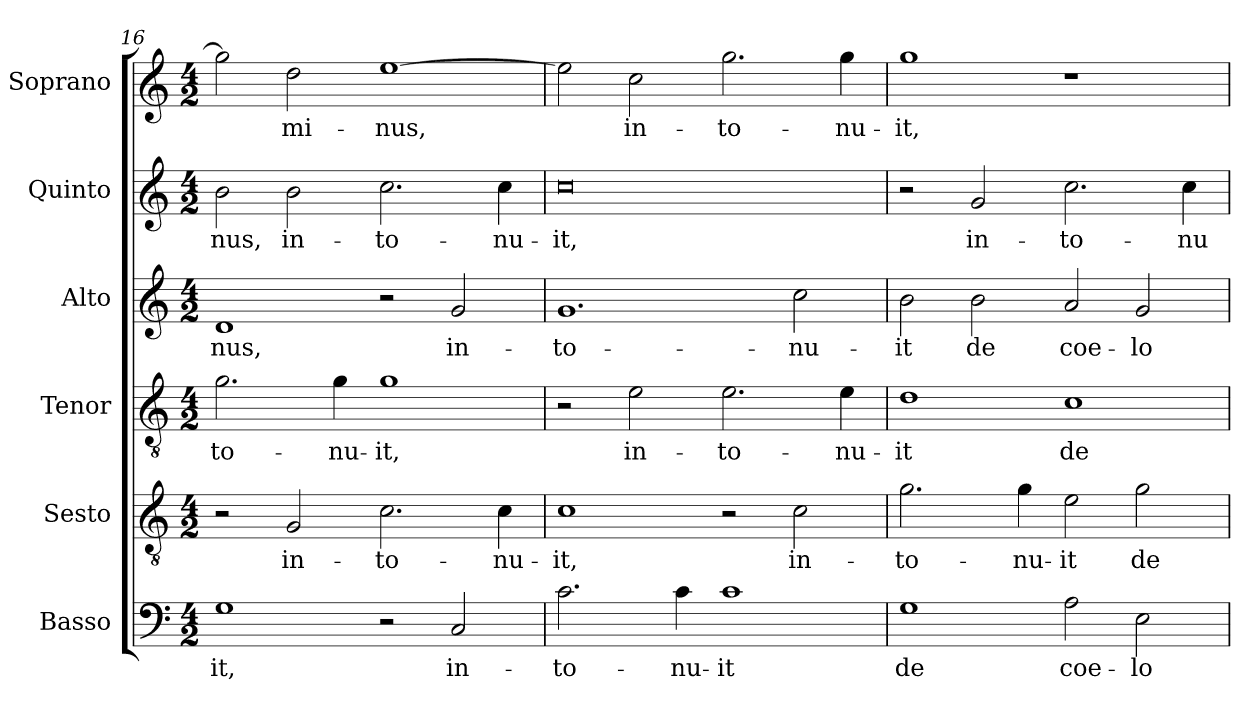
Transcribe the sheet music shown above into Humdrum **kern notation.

**kern	**text	**kern	**text	**kern	**text	**kern	**text	**kern	**text	**kern	**text
*part6	*part6	*part5	*part5	*part4	*part4	*part3	*part3	*part2	*part2	*part1	*part1
*staff6	*staff6	*staff5	*staff5	*staff4	*staff4	*staff3	*staff3	*staff2	*staff2	*staff1	*staff1
*I"Basso	*	*I"Sesto	*	*I"Tenor	*	*I"Alto	*	*I"Quinto	*	*I"Soprano	*
*I'B.	*	*I'Ss.	*	*I'T.	*	*I'A.	*	*I'Q.	*	*I'S.	*
!!LO:PB:g=z
*clefF4	*	*clefGv2	*	*clefGv2	*	*clefG2	*	*clefG2	*	*clefG2	*
*	*	*ITrd7c12	*	*ITrd7c12	*	*	*	*	*	*	*
*k[]	*	*k[]	*	*k[]	*	*k[]	*	*k[]	*	*k[]	*
*C:	*	*C:	*	*C:	*	*C:	*	*C:	*	*C:	*
*M4/2	*	*M4/2	*	*M4/2	*	*M4/2	*	*M4/2	*	*M4/2	*
=16	=16	=16	=16	=16	=16	=16	=16	=16	=16	=16	=16
!	!LO:LY:b:color=#000000	!	!	!	!	!	!	!	!	!	!
!	!	!	!	!	!LO:LY:b:color=#000000	!	!	!	!	!	!
!	!	!	!	!	!	!	!LO:LY:b:color=#000000	!	!	!	!
!	!	!	!	!	!	!	!	!	!LO:LY:b:color=#000000	!	!
1Gi	-it,	2r	.	2.Gi\	-to-	1di	-nus,	2bi\	-nus,	2ggi\]	.
!	!	!	!LO:LY:b:color=#000000	!	!	!	!	!	!	!	!
!	!	!	!	!	!	!	!	!	!LO:LY:b:color=#000000	!	!
!	!	!	!	!	!	!	!	!	!	!	!LO:LY:b:color=#000000
.	.	2GGi/	in-	.	.	.	.	2bi\	in-	2ddi\	-mi-
!	!	!	!	!	!LO:LY:b:color=#000000	!	!	!	!	!	!
.	.	.	.	4Gi\	-nu-	.	.	.	.	.	.
!	!	!	!LO:LY:b:color=#000000	!	!	!	!	!	!	!	!
!	!	!	!	!	!LO:LY:b:color=#000000	!	!	!	!	!	!
!	!	!	!	!	!	!	!	!	!LO:LY:b:color=#000000	!	!
!	!	!	!	!	!	!	!	!	!	!	!LO:LY:b:color=#000000
2r	.	2.Ci\	-to-	1Gi	-it,	2r	.	2.cci\	-to-	[1eei	-nus,
!	!LO:LY:b:color=#000000	!	!	!	!	!	!	!	!	!	!
!	!	!	!	!	!	!	!LO:LY:b:color=#000000	!	!	!	!
2Ci/	in-	.	.	.	.	2gi/	in-	.	.	.	.
!	!	!	!LO:LY:b:color=#000000	!	!	!	!	!	!	!	!
!	!	!	!	!	!	!	!	!	!LO:LY:b:color=#000000	!	!
.	.	4Ci\	-nu-	.	.	.	.	4cci\	-nu-	.	.
=17	=17	=17	=17	=17	=17	=17	=17	=17	=17	=17	=17
!	!LO:LY:b:color=#000000	!	!	!	!	!	!	!	!	!	!
!	!	!	!LO:LY:b:color=#000000	!	!	!	!	!	!	!	!
!	!	!	!	!	!	!	!LO:LY:b:color=#000000	!	!	!	!
!	!	!	!	!	!	!	!	!	!LO:LY:b:color=#000000	!	!
2.ci\	-to-	1Ci	-it,	2r	.	1.gi	-to-	0cci	-it,	2eei\]	.
!	!	!	!	!	!LO:LY:b:color=#000000	!	!	!	!	!	!
!	!	!	!	!	!	!	!	!	!	!	!LO:LY:b:color=#000000
.	.	.	.	2Ei\	in-	.	.	.	.	2cci\	in-
!	!LO:LY:b:color=#000000	!	!	!	!	!	!	!	!	!	!
4ci\	-nu-	.	.	.	.	.	.	.	.	.	.
!	!LO:LY:b:color=#000000	!	!	!	!	!	!	!	!	!	!
!	!	!	!	!	!LO:LY:b:color=#000000	!	!	!	!	!	!
!	!	!	!	!	!	!	!	!	!	!	!LO:LY:b:color=#000000
1ci	-it	2r	.	2.Ei\	-to-	.	.	.	.	2.ggi\	-to-
!	!	!	!LO:LY:b:color=#000000	!	!	!	!	!	!	!	!
!	!	!	!	!	!	!	!LO:LY:b:color=#000000	!	!	!	!
.	.	2Ci\	in-	.	.	2cci\	-nu-	.	.	.	.
!	!	!	!	!	!LO:LY:b:color=#000000	!	!	!	!	!	!
!	!	!	!	!	!	!	!	!	!	!	!LO:LY:b:color=#000000
.	.	.	.	4Ei\	-nu-	.	.	.	.	4ggi\	-nu-
=18	=18	=18	=18	=18	=18	=18	=18	=18	=18	=18	=18
!	!LO:LY:b:color=#000000	!	!	!	!	!	!	!	!	!	!
!	!	!	!LO:LY:b:color=#000000	!	!	!	!	!	!	!	!
!	!	!	!	!	!LO:LY:b:color=#000000	!	!	!	!	!	!
!	!	!	!	!	!	!	!LO:LY:b:color=#000000	!	!	!	!
!	!	!	!	!	!	!	!	!	!	!	!LO:LY:b:color=#000000
1Gi	de	2.Gi\	-to-	1Di	-it	2bi\	-it	2r	.	1ggi	-it,
!	!	!	!	!	!	!	!LO:LY:b:color=#000000	!	!	!	!
!	!	!	!	!	!	!	!	!	!LO:LY:b:color=#000000	!	!
.	.	.	.	.	.	2bi\	de	2gi/	in-	.	.
!	!	!	!LO:LY:b:color=#000000	!	!	!	!	!	!	!	!
.	.	4Gi\	-nu-	.	.	.	.	.	.	.	.
!	!LO:LY:b:color=#000000	!	!	!	!	!	!	!	!	!	!
!	!	!	!LO:LY:b:color=#000000	!	!	!	!	!	!	!	!
!	!	!	!	!	!LO:LY:b:color=#000000	!	!	!	!	!	!
!	!	!	!	!	!	!	!LO:LY:b:color=#000000	!	!	!	!
!	!	!	!	!	!	!	!	!	!LO:LY:b:color=#000000	!	!
2Ai\	coe-	2Ei\	-it	1Ci	de	2ai/	coe-	2.cci\	-to-	1r	.
!	!LO:LY:b:color=#000000	!	!	!	!	!	!	!	!	!	!
!	!	!	!LO:LY:b:color=#000000	!	!	!	!	!	!	!	!
!	!	!	!	!	!	!	!LO:LY:b:color=#000000	!	!	!	!
2Ei\	-lo	2Gi\	de	.	.	2gi/	-lo	.	.	.	.
!	!	!	!	!	!	!	!	!	!LO:LY:b:color=#000000	!	!
.	.	.	.	.	.	.	.	4cci\	-nu-	.	.
=	=	=	=	=	=	=	=	=	=	=	=
*-	*-	*-	*-	*-	*-	*-	*-	*-	*-	*-	*-
